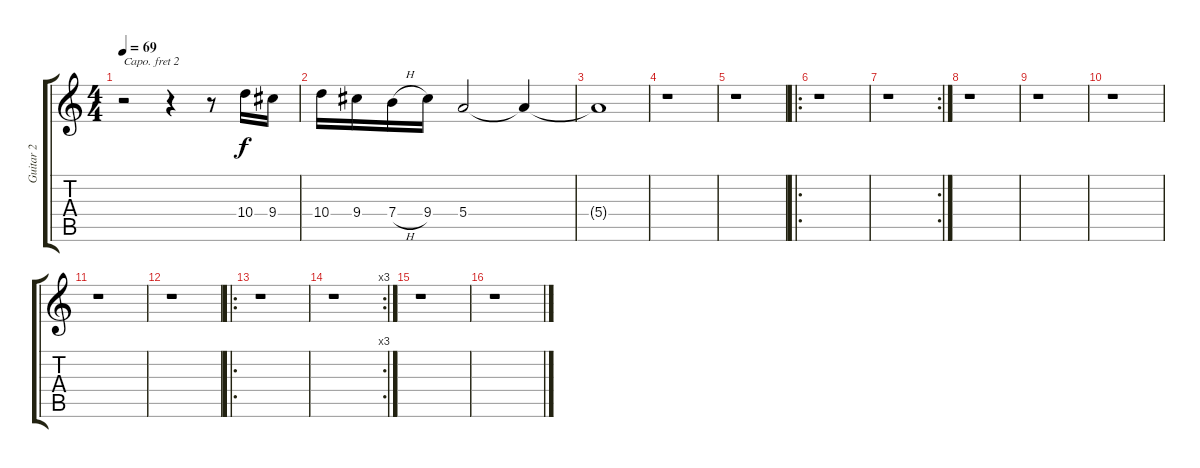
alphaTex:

\track ("Guitar 2" "Guitar 2") {instrument electricguitarjazz}
\staff {score tabs}
\capo 2
\tuning (E4 B3 G3 D3 A2 E2) {hide}
\ts (4 4)
\tempo 69
\clef g2
\ks c
r.2{dy f} r.4 r.8 10.4.16 9.4.16 |
10.4.16 9.4.16 7.4{h}.16 9.4.16 5.4.2 5.4{t}.4 |
5.4{t}.1 |
r.1 |
r.1 |
\ro
r.1 |
\rc 2
r.1 |
r.1 |
r.1 |
r.1 |
r.1 |
r.1 |
\ro
r.1 |
\rc 3
r.1 |
r.1 |
r.1
